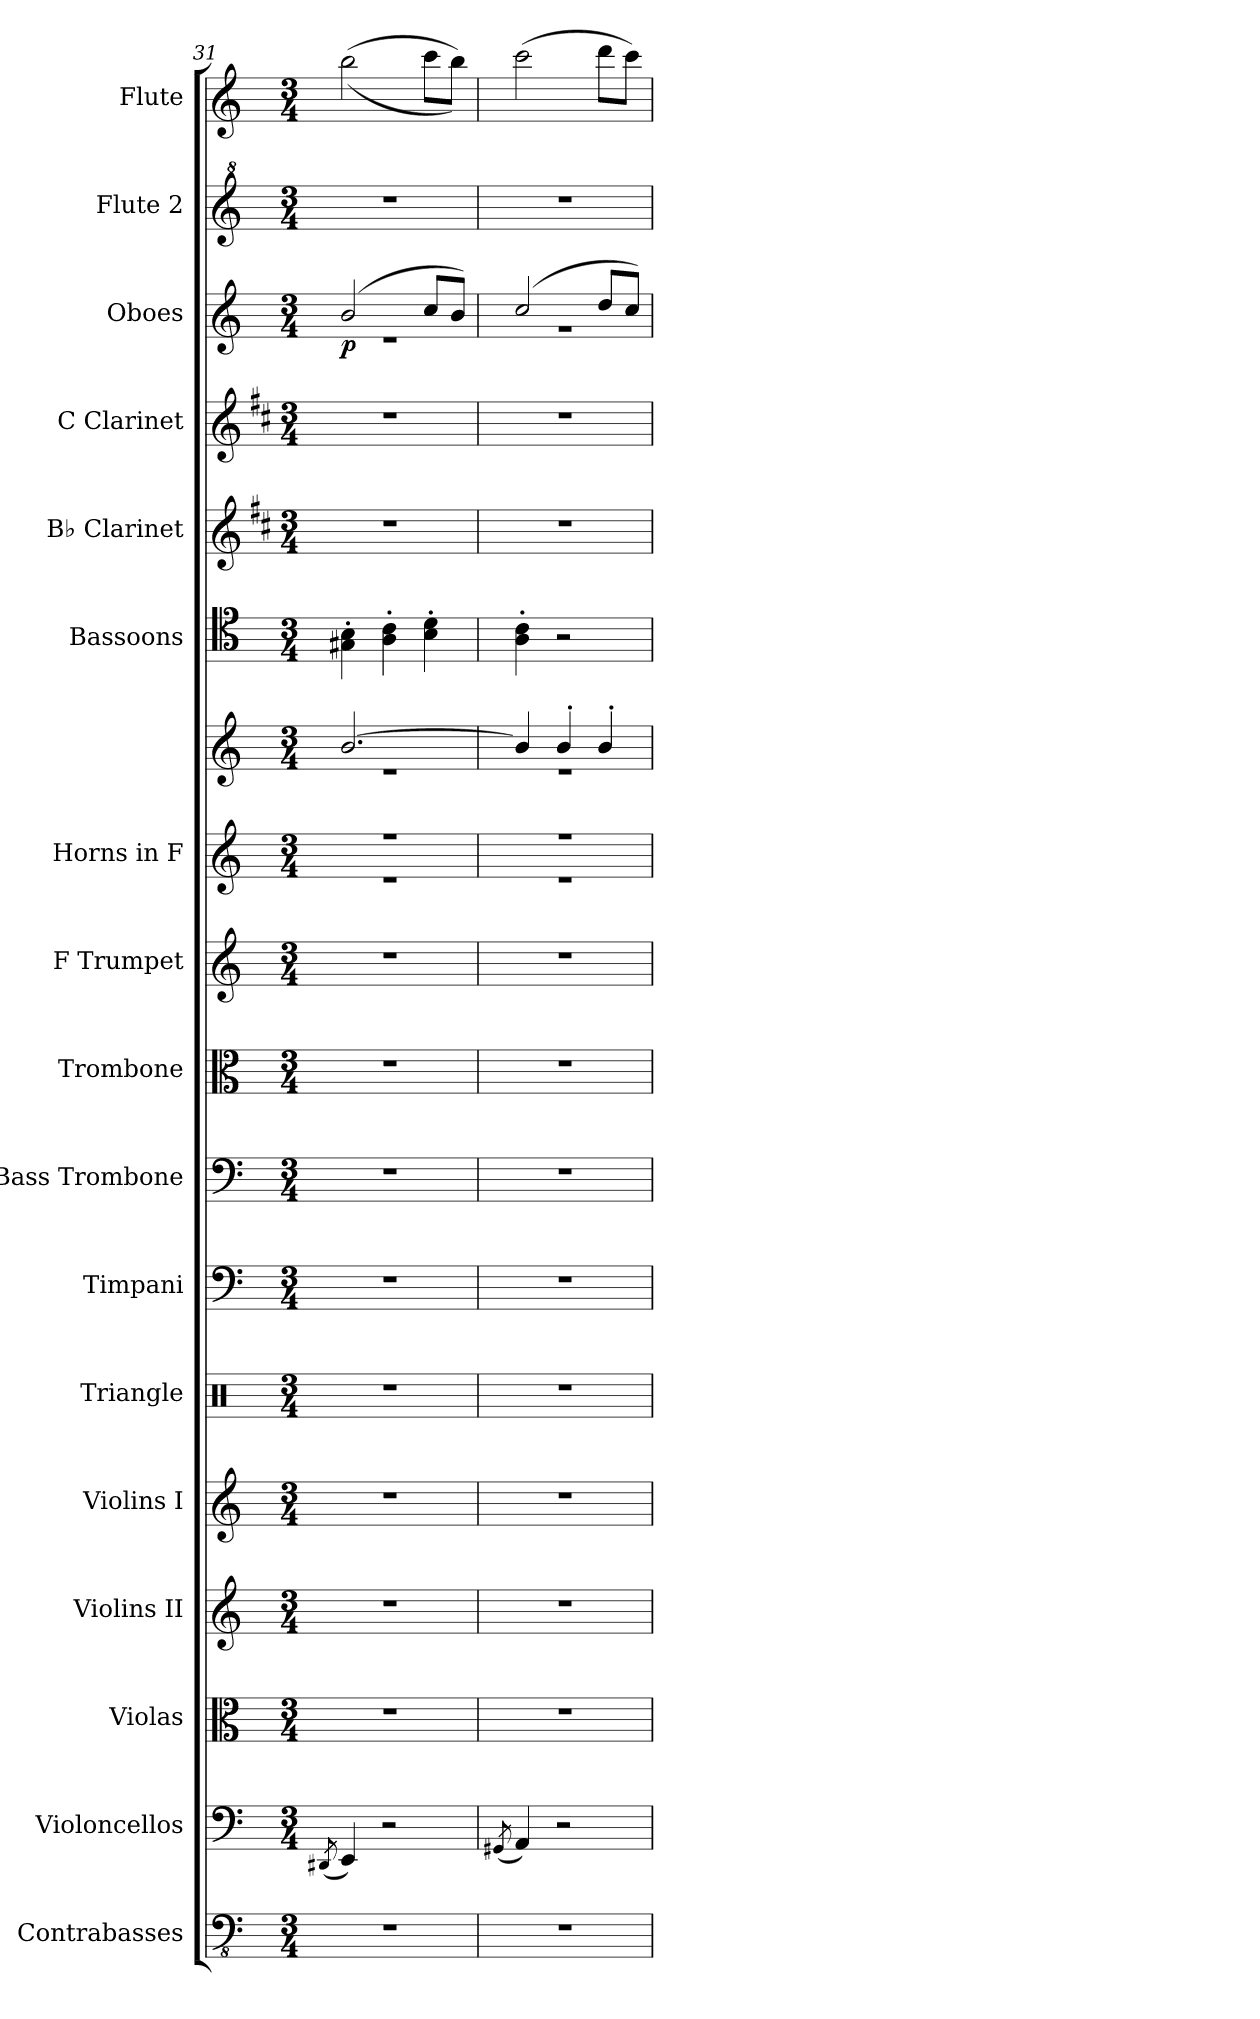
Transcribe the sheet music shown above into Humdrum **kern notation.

**kern	**kern	**kern	**kern	**kern	**kern	**kern	**kern	**kern	**kern	**kern	**kern	**kern	**kern	**kern	**kern	**dynam	**kern	**kern
*part17	*part16	*part15	*part14	*part13	*part12	*part11	*part10	*part9	*part8	*part7	*part7	*part6	*part5	*part4	*part3	*part3	*part2	*part1
*staff18	*staff17	*staff16	*staff15	*staff14	*staff13	*staff12	*staff11	*staff10	*staff9	*staff8	*staff7	*staff6	*staff5	*staff4	*staff3	*staff3	*staff2	*staff1
*I"Contrabasses	*I"Violoncellos	*I"Violas	*I"Violins II	*I"Violins I	*I"Triangle	*I"Timpani	*I"Bass Trombone	*I"Trombone	*I"F Trumpet	*I"Horns in F	*	*I"Bassoons	*I"B♭ Clarinet	*I"C Clarinet	*I"Oboes	*	*I"Flute 2	*I"Flute
*I'Cb.	*I'Vc.	*I'Vla.	*I'Vln. II	*I'Vln. I	*I'Trgl.	*I'Timp.	*I'B. Tbn.	*I'Tbn.	*I'F Tpt.	*	*	*I'Bsn.	*I'B♭ Cl.	*I'C Cl.	*I'Ob.	*	*I'Fl. 2	*I'Fl. 2
*clefFv4	*clefF4	*clefC3	*clefG2	*clefG2	*clefX	*clefF4	*clefF4	*clefC3	*clefG2	*clefG2	*clefG2	*clefC4	*clefG2	*clefG2	*clefG2	*	*clefG^2	*clefG2
*ITrd7c12	*	*	*	*	*	*	*	*	*ITrd-3c-5	*ITrd4c7	*ITrd4c7	*	*ITrd1c2	*ITrd1c2	*	*	*	*
*k[]	*k[]	*k[]	*k[]	*k[]	*k[]	*k[]	*k[]	*k[]	*k[b-]	*k[b-]	*k[b-]	*k[]	*k[]	*k[]	*k[]	*	*k[]	*k[]
*M3/4	*M3/4	*M3/4	*M3/4	*M3/4	*M3/4	*M3/4	*M3/4	*M3/4	*M3/4	*M3/4	*M3/4	*M3/4	*M3/4	*M3/4	*M3/4	*	*M3/4	*M3/4
=31	=31	=31	=31	=31	=31	=31	=31	=31	=31	=31	=31	=31	=31	=31	=31	=31	=31	=31
.	(<8qDD#X/	.	.	.	.	.	.	.	.	.	.	.	.	.	.	.	.	.
*	*	*	*	*	*	*	*	*	*	*^	*^	*	*	*	*^	*	*	*
!	!	!	!	!	!	!	!	!	!	!	!	!	!	!	!	!	!	!	!LO:DY:b	!	!
2.r	4EE/)	2.r	2.r	2.r	2.r	2.r	2.r	2.r	2.r	2.r	2.r	[2.e/	2.r	4G#X\' 4B\'	2.r	2.r	(>2b/	2.r	p	2.r	(>(>2bb\
.	2r	.	.	.	.	.	.	.	.	.	.	.	.	4A\' 4c\'	.	.	.	.	.	.	.
.	.	.	.	.	.	.	.	.	.	.	.	.	.	4B\' 4d\'	.	.	8cc/L	.	.	.	8ccc\L
.	.	.	.	.	.	.	.	.	.	.	.	.	.	.	.	.	8b/J)	.	.	.	8bb\J))
=32	=32	=32	=32	=32	=32	=32	=32	=32	=32	=32	=32	=32	=32	=32	=32	=32	=32	=32	=32	=32	=32
.	(<8qGG#X/	.	.	.	.	.	.	.	.	.	.	.	.	.	.	.	.	.	.	.	.
2.r	4AA/)	2.r	2.r	2.r	2.r	2.r	2.r	2.r	2.r	2.r	2.r	4e/]	2.r	4A\' 4c\'	2.r	2.r	(>2cc/	2.r	.	2.r	(>2ccc\
.	2r	.	.	.	.	.	.	.	.	.	.	4e'/	.	2r	.	.	.	.	.	.	.
.	.	.	.	.	.	.	.	.	.	.	.	4e'/	.	.	.	.	8dd/L	.	.	.	8ddd\L
.	.	.	.	.	.	.	.	.	.	.	.	.	.	.	.	.	8cc/J)	.	.	.	8ccc\J)
*	*	*	*	*	*	*	*	*	*	*v	*v	*	*	*	*	*	*v	*v	*	*	*
*	*	*	*	*	*	*	*	*	*	*	*v	*v	*	*	*	*	*	*	*
=	=	=	=	=	=	=	=	=	=	=	=	=	=	=	=	=	=	=
*-	*-	*-	*-	*-	*-	*-	*-	*-	*-	*-	*-	*-	*-	*-	*-	*-	*-	*-
